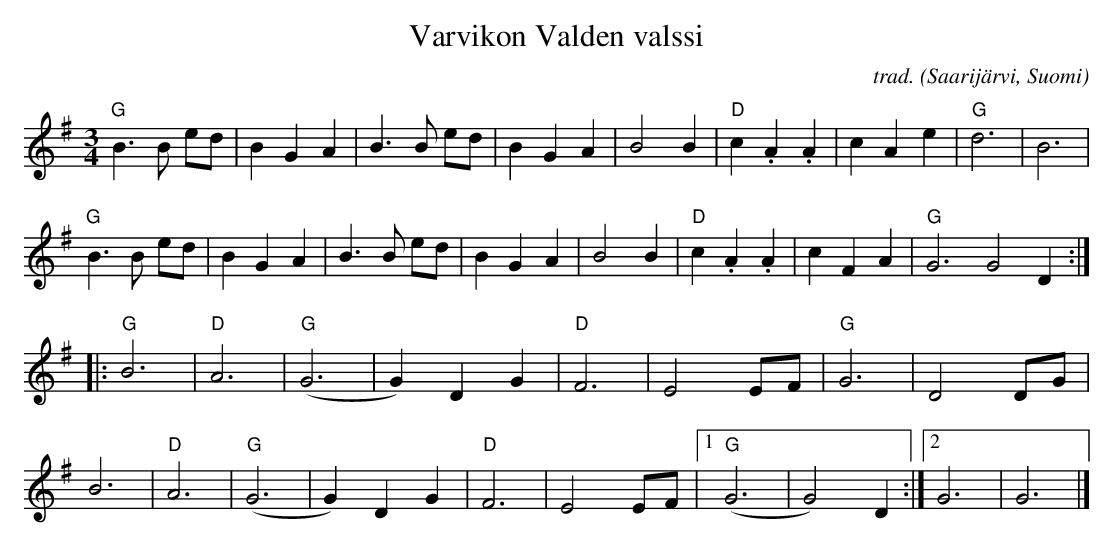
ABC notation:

X:1
T:Varvikon Valden valssi
C:trad.
O:Saarijärvi, Suomi
M:3/4
L:1/4
K:G
"G "B>B e/d/ | BGA | B>B e/d/ | BGA | B2B | "D" c.A.A | cAe | "G" d3 | B3 |
"G "B>B e/d/ | BGA | B>B e/d/ | BGA |B2B | "D" c.A.A | cFA | "G" G3 G2D :|
|: "G" B3 | "D" A3 | "G" (G3 | G) DG | "D" F3 | E2 E/F/ | "G" G3 | D2 D/G/ |
B3 | "D" A3 | "G" (G3 | G) DG | "D" F3 | E2 E/F/ |1 "G" (G3 | G2) D :|2 G3 | G3 |]
